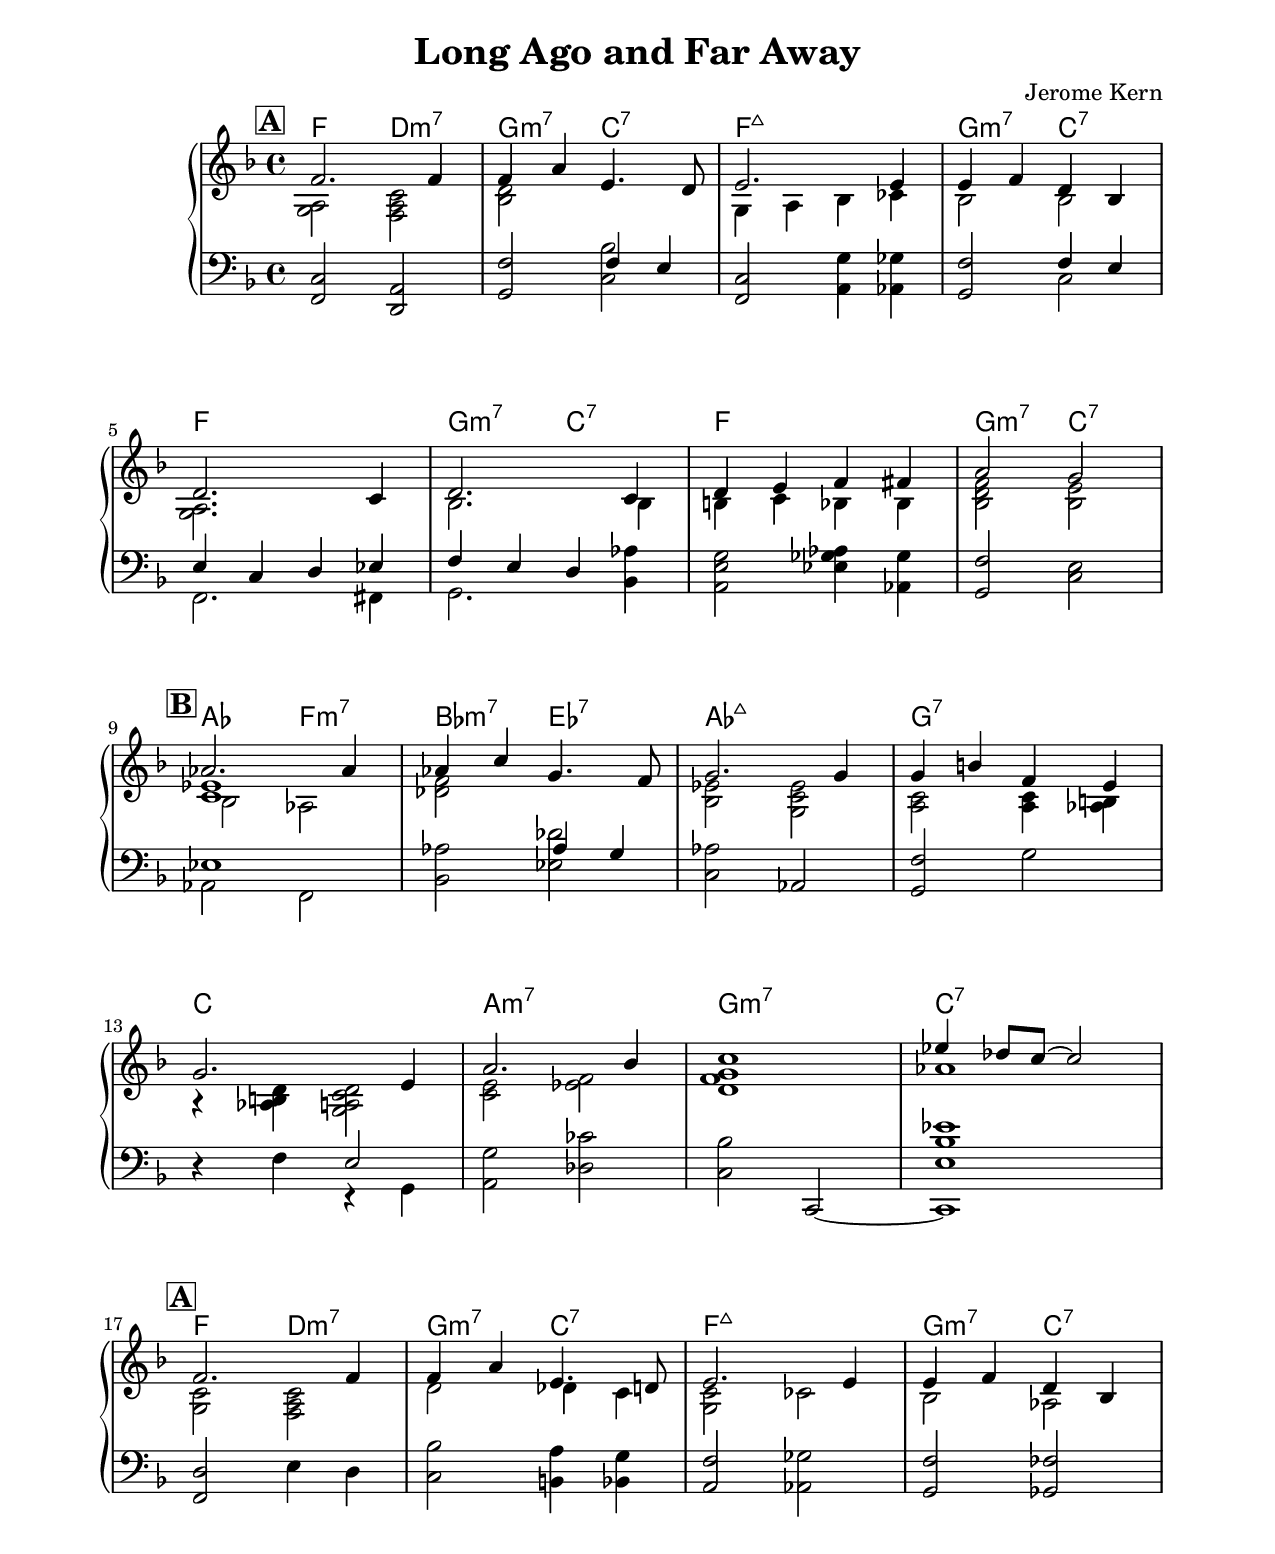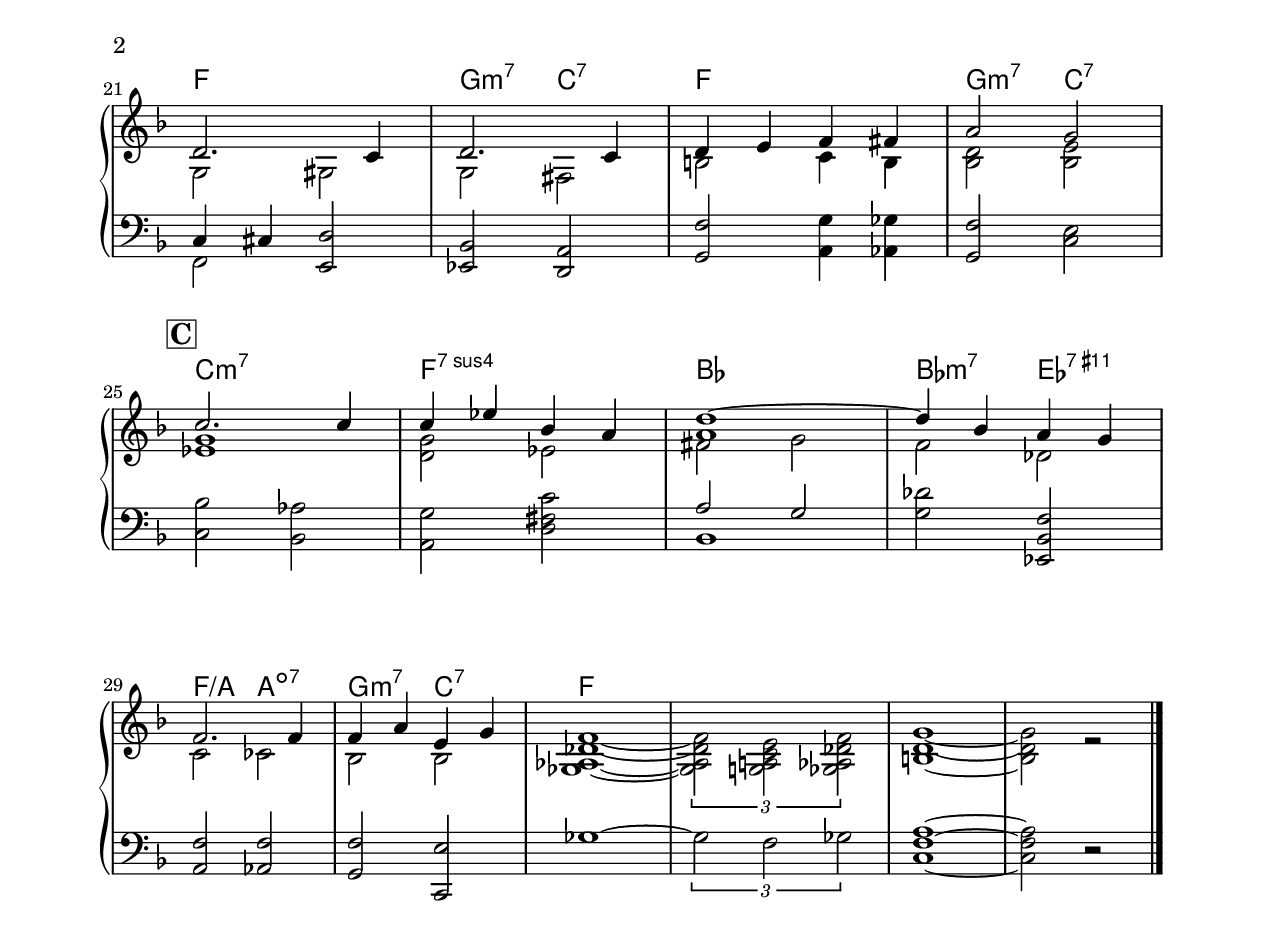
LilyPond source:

\version "2.24.0"

\include "settings.ily"

\header {
  title = "Long Ago and Far Away"
  composer = "Jerome Kern"
}

melodyA = \relative c' {
  \mark \markup { \bold \box "A" }
  
  f2. f4 |
  f a e4. d8 |
  e2. e4 |
  e f d bf |

  \break

  d2. c4 |
  d2. c4 |
  d e f fs |
  a2 g |

  \break
}

melody = \relative c' {
  \melodyA

  \mark \markup { \bold \box "B" }

  af'2. af4 |
  af c g4. f8 |
  g2. g4 |
  g b f e |

  \break

  g2. e4 |
  a2. bf4 |
  % c1~ |
  % c2. r4 |%}
  c1 |
  ef4 df8 c~ c2 |

  \break

  \melodyA

  \mark \markup { \bold \box "C" }
  
  c2. c4 |
  c ef bf a |
  d1~ |
  d4 bf a g |

  \break
  
  f2. f4 |
  f a e g |
  % f1 |
  % R1 |
}

aRight = \relative c' {
  <a g>2 <f a c> |
  <bf d> s |
  g4 a bf cf |
  bf2 bf |

  <g a>2. s4 |
  bf2. bf4 |
  b c bf bf |
  <bf d f>2 <bf e> |

  << { <ef c>1 } \\ { bf2 af} >> |
  <df f> s |
  <bf ef> <g c ef> |
  <a c> <a c>4 <af b > |

  r <d b af> <d c a g>2 |
  <c e>2 <f ef> |
  <d f g>1 |
  af'1 |
}

bRight = \relative c' {
  <c g>2 <c a f> |
  d df4 c |
  <c g>2 cf |
  bf af |

  g gs |
  g fs |
  b c4 b |
  <bf d>2 <bf e> |

  <ef g>1 |
  <d g>2 ef |
  << { a1 } \\ { fs2 g } >> |
  f df |

  c cf |
  bf bf |
  <gf af df f>1~ |
  \tuplet 3/2 { <gf af df f>2 <g a c e> <gf af df f> } |

  <b d g>1~ |
  <b d g>2 r |
}

aLeft = \relative c, {
  <f c'>2 <d a'> |
  <g f'> << { f'4 e } \\ { <c bf'>2 } >> |
  <f, c'>2 <a g'>4 <af gf'> |
  <g f'>2 << { f'4 e } \\ { c2 } >> |

  << { e4 c d ef } \\ { f,2. fs4 } >> |
  << { f' e d } \\ { g,2. } >> <bf af'>4 |
  <a e' g>2 <ef' gf af>4 <af, gf'> |
  <g f'>2 <c e> |

  << { ef1 } \\ { af,2 f } >> |
  <bf af'> << { af'4 g } \\ { <ef df'>2 } >> |
  <c af'> af |
  <g f'> g' |

  r4 f << e2 \\ { r4 g, } >> |
  <a g'>2 <df cf'> |
  <c bf'> c,~ |
  <c e' bf' ef>1 |
}

bLeft = \relative c, {
  <f d'>2 e'4 d |
  <c bf'>2 <b a'>4 <bf g'> |
  <a f'>2 <af gf'> |
  <g f'> <gf ff'> |

  << { c4 cs } \\ { f,2 } >> <e d'> |
  <ef bf'> <d a'> |
  <g f'> <a g'>4 <af gf'> |
  <g f'>2 <c e> |

  <c bf'> <bf af'> |
  <a g'> <d fs c'> |
  << { a' g } \\ { bf,1 } >> |
  <g' df'>2 <ef, bf' f'> |

  <a f'> <af f'> |
  <g f'> <c, e'> |
  gf''1~ |
  \tuplet 3/2 { gf2 f gf } |

  <c, f a>1~ |
  <c f a>2 r2 |
}

changes = \chords {
  f2 d:m7 |
  g:m7 c:7 |
  f1:maj |
  g2:m7 c:7 |

  f1 |
  g2:m7 c:7 |
  f1 |
  g2:m7 c:7 |

  af f:m7 |
  bf:m7 ef:7 |
  af1:maj |
  g:7

  c |
  a:m7 |
  g:m7 |
  c:7 |

  f2 d:m7 |
  g:m7 c:7 |
  f1:maj |
  g2:m7 c:7 |

  f1 |
  g2:m7 c:7 |
  f1 |
  g2:m7 c:7 |
  
  c1:m7 |
  f:7sus4 |
  bf |
  bf2:m7 ef:7.11+ |

  f/a a:dim7 |
  g:m7 c:7 |
  f1 |
  s1 |
}

\score {
  <<
    \changes
    \new GrandStaff <<
      \new Staff {
      \clef treble
      \key f \major
      \time 4/4

      <<
        \new Voice { \voiceOne \melody }
        \\
        {
          \aRight
          \bRight
          \bar "|."
        }
      >>
    }

      \new Staff {
        \clef bass
        \key f \major
        \time 4/4

        \aLeft
        \bLeft
      }
    >>
  >>
}
